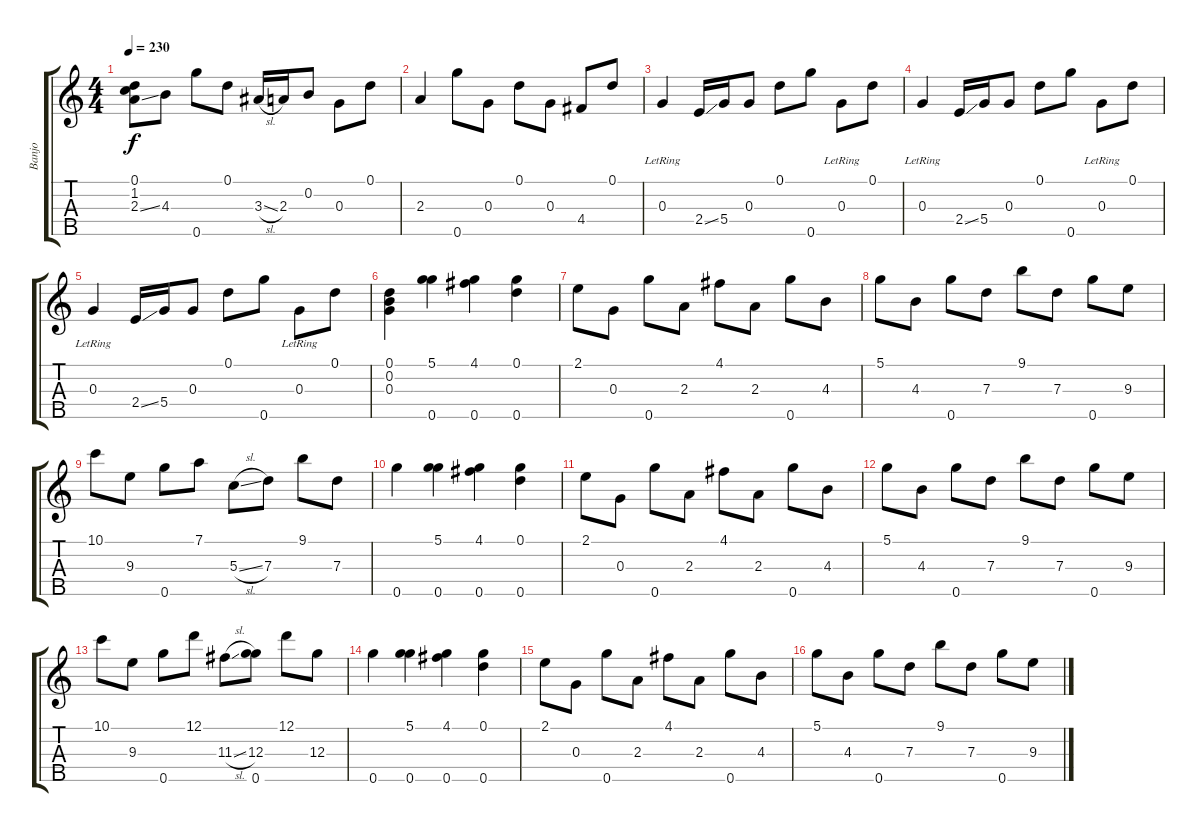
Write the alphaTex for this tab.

\track ("Banjo" "Banjo") {instrument banjo}
\staff {score tabs}
\tuning (D4 B3 G3 D3 G4) {hide}
\displaytranspose 12
\ts (4 4)
\tempo 230
\clef g2
\ks c
(0.1 1.2 2.3{ss}).8{dy f} 4.3.8 0.5.8 0.1.8 3.3{sl}.16 2.3.16 0.2.8 0.3.8 0.1.8 |
2.3.4 0.5.8 0.3.8 0.1.8 0.3.8 4.4.8 0.1.8 |
0.3{lr}.4 2.4{ss}.16 5.4.16 0.3.8 0.1.8 0.5.8 0.3{lr}.8 0.1.8 |
0.3{lr}.4 2.4{ss}.16 5.4.16 0.3.8 0.1.8 0.5.8 0.3{lr}.8 0.1.8 |
0.3{lr}.4 2.4{ss}.16 5.4.16 0.3.8 0.1.8 0.5.8 0.3{lr}.8 0.1.8 |
(0.1 0.2 0.3).4 (5.1 0.5).4 (4.1 0.5).4 (0.1 0.5).4 |
2.1.8 0.3.8 0.5.8 2.3.8 4.1.8 2.3.8 0.5.8 4.3.8 |
5.1.8 4.3.8 0.5.8 7.3.8 9.1.8 7.3.8 0.5.8 9.3.8 |
10.1.8 9.3.8 0.5.8 7.1.8 5.3{sl}.8 7.3.8 9.1.8 7.3.8 |
0.5.4 (5.1 0.5).4 (4.1 0.5).4 (0.1 0.5).4 |
2.1.8 0.3.8 0.5.8 2.3.8 4.1.8 2.3.8 0.5.8 4.3.8 |
5.1.8 4.3.8 0.5.8 7.3.8 9.1.8 7.3.8 0.5.8 9.3.8 |
10.1.8 9.3.8 0.5.8 12.1.8 11.3{sl}.8 (12.3 0.5).8 12.1.8 12.3.8 |
0.5.4 (5.1 0.5).4 (4.1 0.5).4 (0.1 0.5).4 |
2.1.8 0.3.8 0.5.8 2.3.8 4.1.8 2.3.8 0.5.8 4.3.8 |
5.1.8 4.3.8 0.5.8 7.3.8 9.1.8 7.3.8 0.5.8 9.3.8
